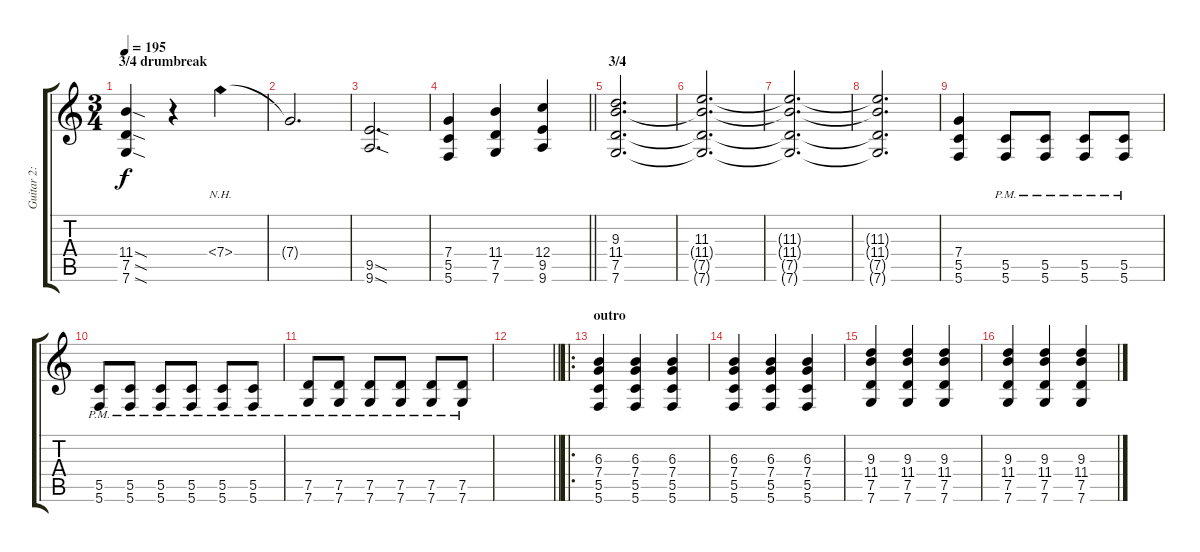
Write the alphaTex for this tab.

\track ("Guitar 2: Damon" "Guitar 2: ") {instrument distortionguitar}
\staff {score tabs}
\tuning (D4 A3 F3 C3 G2 C2) {hide}
\ts (3 4)
\section ("" "3/4 drumbreak")
\tempo 195
\clef g2
\ks c
(11.4{sod t} 7.5{sod t} 7.6{sod t}).4{dy f} r.4{volume 0} 7.4{nh}.4{volume 15} |
7.4{t}.2{d} |
(9.5{sod} 9.6{sod}).2{d} |
\barLineRight lightlight
(7.4 5.5 5.6).4 (11.4 7.5 7.6).4 (12.4 9.5 9.6).4 |
\section ("" "3/4")
(9.3 11.4 7.5 7.6).2{d} |
(11.3 11.4{t} 7.5{t} 7.6{t}).2{d} |
(11.3{t} 11.4{t} 7.5{t} 7.6{t}).2{d} |
(11.3{t} 11.4{t} 7.5{t} 7.6{t}).2{d} |
(7.4 5.5 5.6).4 (5.5{pm} 5.6).8 (5.5{pm} 5.6).8 (5.5{pm} 5.6).8 (5.5{pm} 5.6).8 |
(5.5{pm} 5.6).8 (5.5{pm} 5.6).8 (5.5{pm} 5.6).8 (5.5{pm} 5.6).8 (5.5{pm} 5.6).8 (5.5{pm} 5.6).8 |
(7.5{pm} 7.6).8 (7.5{pm} 7.6).8 (7.5{pm} 7.6).8 (7.5{pm} 7.6).8 (7.5{pm} 7.6).8 (7.5{pm} 7.6).8 |
\barLineRight lightlight
|
\ro
\section ("" "outro")
(6.3 7.4 5.5 5.6).4 (6.3 7.4 5.5 5.6).4 (6.3 7.4 5.5 5.6).4 |
(6.3 7.4 5.5 5.6).4 (6.3 7.4 5.5 5.6).4 (6.3 7.4 5.5 5.6).4 |
(9.3 11.4 7.5 7.6).4 (9.3 11.4 7.5 7.6).4 (9.3 11.4 7.5 7.6).4 |
(9.3 11.4 7.5 7.6).4 (9.3 11.4 7.5 7.6).4 (9.3 11.4 7.5 7.6).4
